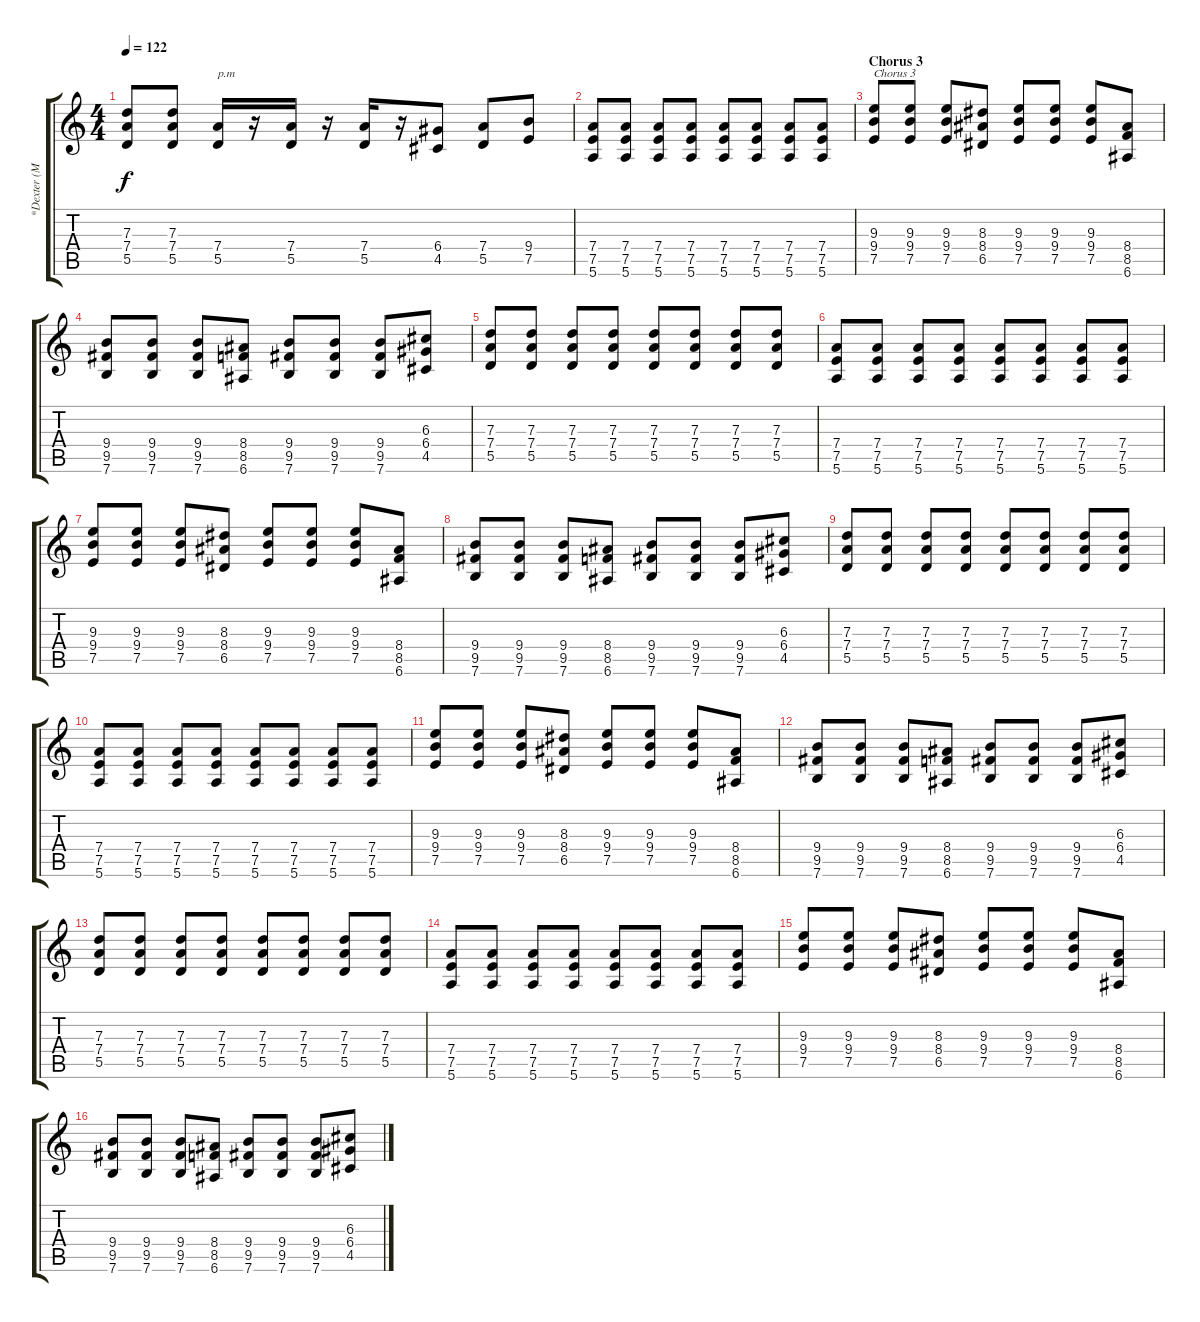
\track ("*Dexter (Main guitar)" "*Dexter (M") {instrument distortionguitar}
\staff {score tabs}
\tuning (E4 B3 G3 D3 A2 E2) {hide}
\ts (4 4)
\tempo 122
\clef g2
\ks c
(7.3 7.4 5.5).8{dy f} (7.3 7.4 5.5).8 (7.4 5.5).16{txt "p.m"} r.16 (7.4 5.5).16 r.16 (7.4 5.5).16 r.16 (6.4 4.5).8 (7.4 5.5).8 (9.4 7.5).8 |
(7.4 7.5 5.6).8 (7.4 7.5 5.6).8 (7.4 7.5 5.6).8 (7.4 7.5 5.6).8 (7.4 7.5 5.6).8 (7.4 7.5 5.6).8 (7.4 7.5 5.6).8 (7.4 7.5 5.6).8 |
\section ("" "Chorus 3")
(9.3 9.4 7.5).8{txt "Chorus 3"} (9.3 9.4 7.5).8 (9.3 9.4 7.5).8 (8.3 8.4 6.5).8 (9.3 9.4 7.5).8 (9.3 9.4 7.5).8 (9.3 9.4 7.5).8 (8.4 8.5 6.6).8 |
(9.4 9.5 7.6).8 (9.4 9.5 7.6).8 (9.4 9.5 7.6).8 (8.4 8.5 6.6).8 (9.4 9.5 7.6).8 (9.4 9.5 7.6).8 (9.4 9.5 7.6).8 (6.3 6.4 4.5).8 |
(7.3 7.4 5.5).8 (7.3 7.4 5.5).8 (7.3 7.4 5.5).8 (7.3 7.4 5.5).8 (7.3 7.4 5.5).8 (7.3 7.4 5.5).8 (7.3 7.4 5.5).8 (7.3 7.4 5.5).8 |
(7.4 7.5 5.6).8 (7.4 7.5 5.6).8 (7.4 7.5 5.6).8 (7.4 7.5 5.6).8 (7.4 7.5 5.6).8 (7.4 7.5 5.6).8 (7.4 7.5 5.6).8 (7.4 7.5 5.6).8 |
(9.3 9.4 7.5).8 (9.3 9.4 7.5).8 (9.3 9.4 7.5).8 (8.3 8.4 6.5).8 (9.3 9.4 7.5).8 (9.3 9.4 7.5).8 (9.3 9.4 7.5).8 (8.4 8.5 6.6).8 |
(9.4 9.5 7.6).8 (9.4 9.5 7.6).8 (9.4 9.5 7.6).8 (8.4 8.5 6.6).8 (9.4 9.5 7.6).8 (9.4 9.5 7.6).8 (9.4 9.5 7.6).8 (6.3 6.4 4.5).8 |
(7.3 7.4 5.5).8 (7.3 7.4 5.5).8 (7.3 7.4 5.5).8 (7.3 7.4 5.5).8 (7.3 7.4 5.5).8 (7.3 7.4 5.5).8 (7.3 7.4 5.5).8 (7.3 7.4 5.5).8 |
(7.4 7.5 5.6).8 (7.4 7.5 5.6).8 (7.4 7.5 5.6).8 (7.4 7.5 5.6).8 (7.4 7.5 5.6).8 (7.4 7.5 5.6).8 (7.4 7.5 5.6).8 (7.4 7.5 5.6).8 |
(9.3 9.4 7.5).8 (9.3 9.4 7.5).8 (9.3 9.4 7.5).8 (8.3 8.4 6.5).8 (9.3 9.4 7.5).8 (9.3 9.4 7.5).8 (9.3 9.4 7.5).8 (8.4 8.5 6.6).8 |
(9.4 9.5 7.6).8 (9.4 9.5 7.6).8 (9.4 9.5 7.6).8 (8.4 8.5 6.6).8 (9.4 9.5 7.6).8 (9.4 9.5 7.6).8 (9.4 9.5 7.6).8 (6.3 6.4 4.5).8 |
(7.3 7.4 5.5).8 (7.3 7.4 5.5).8 (7.3 7.4 5.5).8 (7.3 7.4 5.5).8 (7.3 7.4 5.5).8 (7.3 7.4 5.5).8 (7.3 7.4 5.5).8 (7.3 7.4 5.5).8 |
(7.4 7.5 5.6).8 (7.4 7.5 5.6).8 (7.4 7.5 5.6).8 (7.4 7.5 5.6).8 (7.4 7.5 5.6).8 (7.4 7.5 5.6).8 (7.4 7.5 5.6).8 (7.4 7.5 5.6).8 |
(9.3 9.4 7.5).8 (9.3 9.4 7.5).8 (9.3 9.4 7.5).8 (8.3 8.4 6.5).8 (9.3 9.4 7.5).8 (9.3 9.4 7.5).8 (9.3 9.4 7.5).8 (8.4 8.5 6.6).8 |
(9.4 9.5 7.6).8 (9.4 9.5 7.6).8 (9.4 9.5 7.6).8 (8.4 8.5 6.6).8 (9.4 9.5 7.6).8 (9.4 9.5 7.6).8 (9.4 9.5 7.6).8 (6.3 6.4 4.5).8
